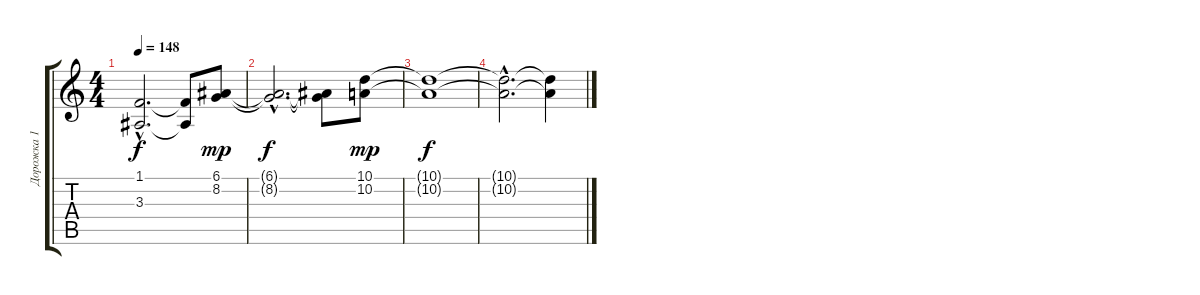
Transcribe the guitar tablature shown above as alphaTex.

\track ("Дорожка 1" "Дорожка 1") {instrument celesta}
\staff {score tabs}
\tuning (E4 B3 G3 D3 A2 E2) {hide}
\ts (4 4)
\tempo 148
\clef g2
\ks c
(1.1{hac t} 3.3{hac t}).2{d dy f} (1.1{t} 3.3{t}).8 (6.1 8.2).8{dy mp} |
(6.1{hac t} 8.2{hac t}).2{d dy f} (6.1{t} 8.2{t}).8 (10.1 10.2).8{dy mp} |
(10.1{t} 10.2{t}).1{dy f} |
(10.1{hac t} 10.2{hac t}).2{d} (10.1{t} 10.2{t}).4
